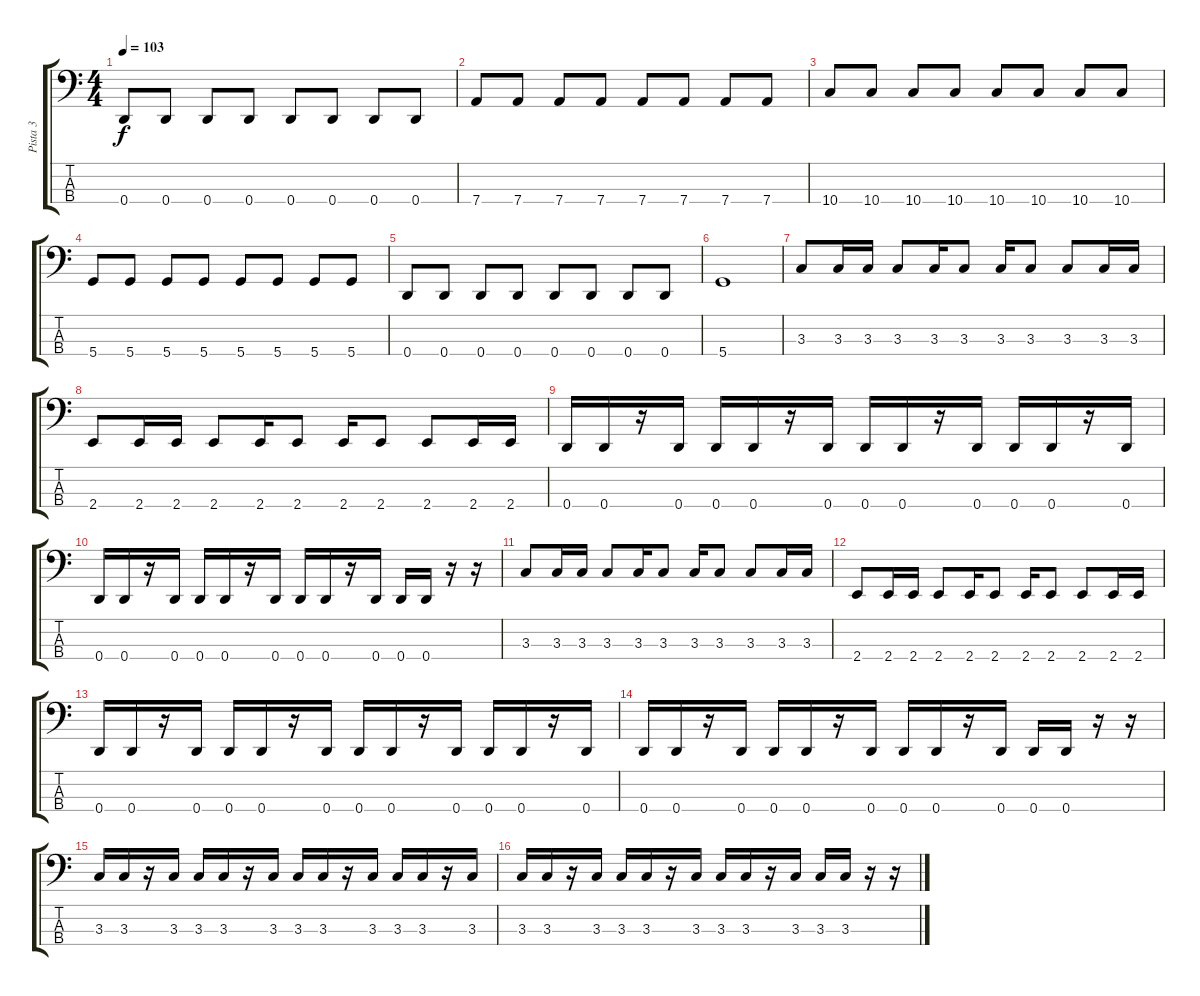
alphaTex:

\track ("Pista 3" "Pista 3") {instrument electricbassfinger}
\staff {score tabs}
\tuning (G2 D2 A1 D1) {hide}
\ts (4 4)
\tempo 103
\clef f4
\ks c
0.4.8{dy f} 0.4.8 0.4.8 0.4.8 0.4.8 0.4.8 0.4.8 0.4.8 |
7.4.8 7.4.8 7.4.8 7.4.8 7.4.8 7.4.8 7.4.8 7.4.8 |
10.4.8 10.4.8 10.4.8 10.4.8 10.4.8 10.4.8 10.4.8 10.4.8 |
5.4.8 5.4.8 5.4.8 5.4.8 5.4.8 5.4.8 5.4.8 5.4.8 |
0.4.8 0.4.8 0.4.8 0.4.8 0.4.8 0.4.8 0.4.8 0.4.8 |
5.4.1 |
3.3.8 3.3.16 3.3.16 3.3.8 3.3.16 3.3.8 3.3.16 3.3.8 3.3.8 3.3.16 3.3.16 |
2.4.8 2.4.16 2.4.16 2.4.8 2.4.16 2.4.8 2.4.16 2.4.8 2.4.8 2.4.16 2.4.16 |
0.4.16 0.4.16 r.16 0.4.16 0.4.16 0.4.16 r.16 0.4.16 0.4.16 0.4.16 r.16 0.4.16 0.4.16 0.4.16 r.16 0.4.16 |
0.4.16 0.4.16 r.16 0.4.16 0.4.16 0.4.16 r.16 0.4.16 0.4.16 0.4.16 r.16 0.4.16 0.4.16 0.4.16 r.16 r.16 |
3.3.8 3.3.16 3.3.16 3.3.8 3.3.16 3.3.8 3.3.16 3.3.8 3.3.8 3.3.16 3.3.16 |
2.4.8 2.4.16 2.4.16 2.4.8 2.4.16 2.4.8 2.4.16 2.4.8 2.4.8 2.4.16 2.4.16 |
0.4.16 0.4.16 r.16 0.4.16 0.4.16 0.4.16 r.16 0.4.16 0.4.16 0.4.16 r.16 0.4.16 0.4.16 0.4.16 r.16 0.4.16 |
0.4.16 0.4.16 r.16 0.4.16 0.4.16 0.4.16 r.16 0.4.16 0.4.16 0.4.16 r.16 0.4.16 0.4.16 0.4.16 r.16 r.16 |
3.3.16 3.3.16 r.16 3.3.16 3.3.16 3.3.16 r.16 3.3.16 3.3.16 3.3.16 r.16 3.3.16 3.3.16 3.3.16 r.16 3.3.16 |
3.3.16 3.3.16 r.16 3.3.16 3.3.16 3.3.16 r.16 3.3.16 3.3.16 3.3.16 r.16 3.3.16 3.3.16 3.3.16 r.16 r.16
